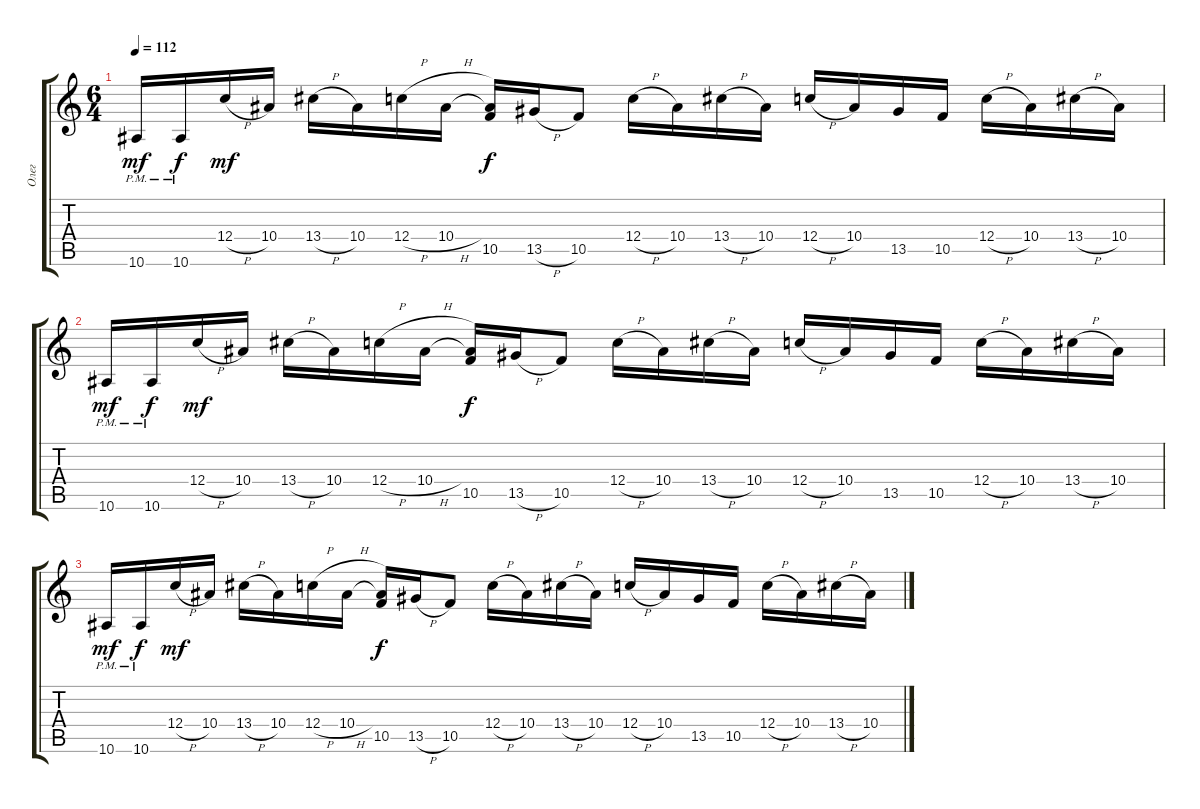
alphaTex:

\track ("Олег" "Олег") {instrument electricguitarclean}
\staff {score tabs}
\tuning (D4 A3 F3 C3 G2 C2) {hide}
\ts (6 4)
\tempo 112
\clef g2
\ks c
10.6{pm}.16{dy mf volume 0} 10.6{pm}.16{dy f} 12.4{h}.16{dy mf} 10.4.16 13.4{h}.16 10.4.16 12.4{h}.16 10.4{h}.16 (10.4{t} 10.5).16{dy f} 13.5{h}.16 10.5.8 12.4{h}.16 10.4.16 13.4{h}.16 10.4.16 12.4{h}.16 10.4.16 13.5.16 10.5.16 12.4{h}.16 10.4.16 13.4{h}.16 10.4.16 |
10.6{pm}.16{dy mf} 10.6{pm}.16{dy f} 12.4{h}.16{dy mf} 10.4.16 13.4{h}.16 10.4.16 12.4{h}.16 10.4{h}.16 (10.4{t} 10.5).16{dy f} 13.5{h}.16 10.5.8 12.4{h}.16 10.4.16 13.4{h}.16 10.4.16 12.4{h}.16 10.4.16 13.5.16 10.5.16 12.4{h}.16 10.4.16 13.4{h}.16 10.4.16 |
10.6{pm}.16{dy mf} 10.6{pm}.16{dy f} 12.4{h}.16{dy mf} 10.4.16 13.4{h}.16 10.4.16 12.4{h}.16 10.4{h}.16 (10.4{t} 10.5).16{dy f} 13.5{h}.16 10.5.8 12.4{h}.16 10.4.16 13.4{h}.16 10.4.16 12.4{h}.16 10.4.16 13.5.16 10.5.16 12.4{h}.16 10.4.16 13.4{h}.16 10.4.16
